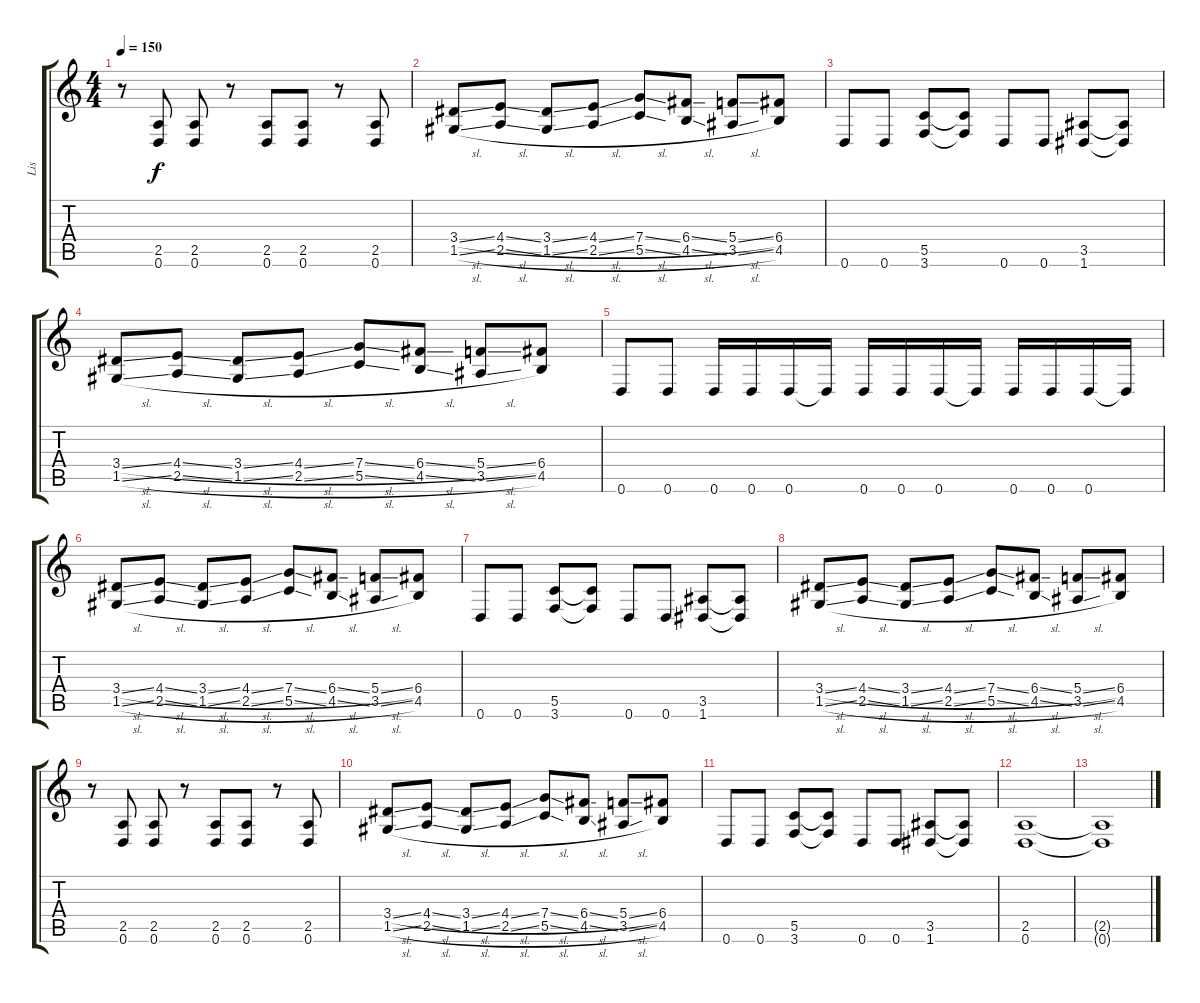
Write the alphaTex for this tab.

\track ("Lis" "Lis") {instrument distortionguitar}
\staff {score tabs}
\tuning (D4 A3 F3 C3 G2 D2) {hide}
\ts (4 4)
\tempo 150
\clef g2
\ks c
r.8{dy f} (2.5 0.6).8 (2.5 0.6).8 r.8 (2.5 0.6).8 (2.5 0.6).8 r.8 (2.5 0.6).8 |
(3.4{sl} 1.5{sl}).8 (4.4{sl} 2.5{sl}).8 (3.4{sl} 1.5{sl}).8 (4.4{sl} 2.5{sl}).8 (7.4{sl} 5.5{sl}).8 (6.4{sl} 4.5{sl}).8 (5.4{sl} 3.5{sl}).8 (6.4 4.5).8 |
0.6.8 0.6.8 (5.5 3.6).8 (5.5{t} 3.6{t}).8 0.6.8 0.6.8 (3.5 1.6).8 (3.5{t} 1.6{t}).8 |
(3.4{sl} 1.5{sl}).8 (4.4{sl} 2.5{sl}).8 (3.4{sl} 1.5{sl}).8 (4.4{sl} 2.5{sl}).8 (7.4{sl} 5.5{sl}).8 (6.4{sl} 4.5{sl}).8 (5.4{sl} 3.5{sl}).8 (6.4 4.5).8 |
0.6.8 0.6.8 0.6.16 0.6.16 0.6.16 0.6{t}.16 0.6.16 0.6.16 0.6.16 0.6{t}.16 0.6.16 0.6.16 0.6.16 0.6{t}.16 |
(3.4{sl} 1.5{sl}).8 (4.4{sl} 2.5{sl}).8 (3.4{sl} 1.5{sl}).8 (4.4{sl} 2.5{sl}).8 (7.4{sl} 5.5{sl}).8 (6.4{sl} 4.5{sl}).8 (5.4{sl} 3.5{sl}).8 (6.4 4.5).8 |
0.6.8 0.6.8 (5.5 3.6).8 (5.5{t} 3.6{t}).8 0.6.8 0.6.8 (3.5 1.6).8 (3.5{t} 1.6{t}).8 |
(3.4{sl} 1.5{sl}).8 (4.4{sl} 2.5{sl}).8 (3.4{sl} 1.5{sl}).8 (4.4{sl} 2.5{sl}).8 (7.4{sl} 5.5{sl}).8 (6.4{sl} 4.5{sl}).8 (5.4{sl} 3.5{sl}).8 (6.4 4.5).8 |
r.8 (2.5 0.6).8 (2.5 0.6).8 r.8 (2.5 0.6).8 (2.5 0.6).8 r.8 (2.5 0.6).8 |
(3.4{sl} 1.5{sl}).8 (4.4{sl} 2.5{sl}).8 (3.4{sl} 1.5{sl}).8 (4.4{sl} 2.5{sl}).8 (7.4{sl} 5.5{sl}).8 (6.4{sl} 4.5{sl}).8 (5.4{sl} 3.5{sl}).8 (6.4 4.5).8 |
0.6.8 0.6.8 (5.5 3.6).8 (5.5{t} 3.6{t}).8 0.6.8 0.6.8 (3.5 1.6).8 (3.5{t} 1.6{t}).8 |
(2.5 0.6).1 |
(2.5{t} 0.6{t}).1
